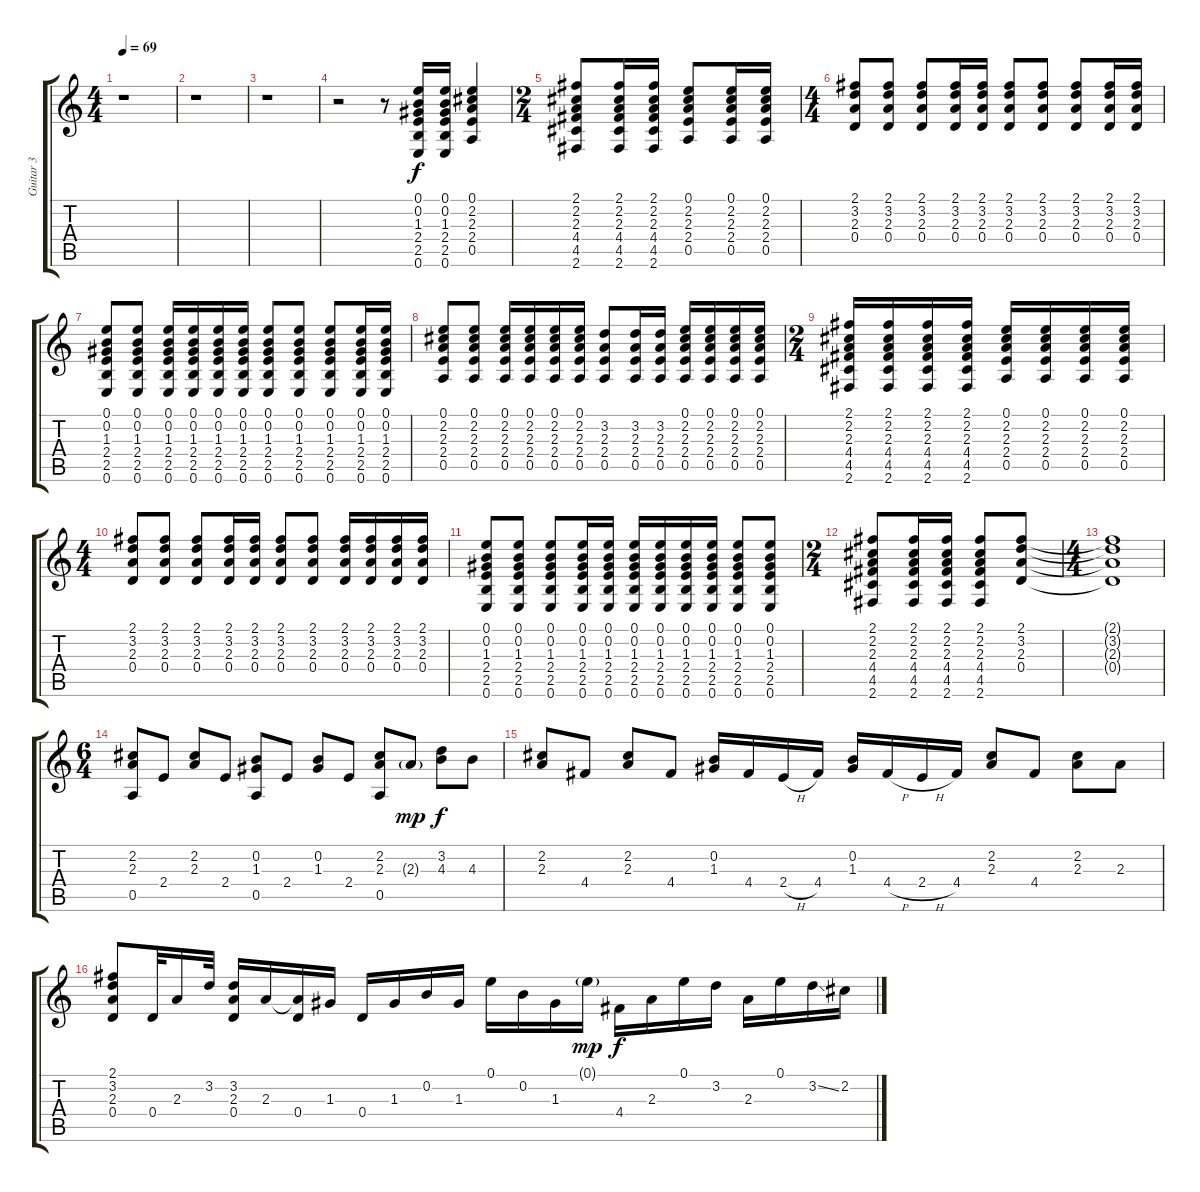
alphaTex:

\track ("Guitar 3" "Guitar 3") {instrument acousticguitarsteel}
\staff {score tabs}
\tuning (E4 B3 G3 D3 A2 E2) {hide}
\ts (4 4)
\tempo 69
\clef g2
\ks c
r.1{dy f} |
r.1 |
r.1 |
r.2 r.8 (0.1 0.2 1.3 2.4 2.5 0.6).16 (0.1 0.2 1.3 2.4 2.5 0.6).16 (0.1 2.2 2.3 2.4 0.5).4 |
\ts (2 4)
(2.1 2.2 2.3 4.4 4.5 2.6).8 (2.1 2.2 2.3 4.4 4.5 2.6).16 (2.1 2.2 2.3 4.4 4.5 2.6).16 (0.1 2.2 2.3 2.4 0.5).8 (0.1 2.2 2.3 2.4 0.5).16 (0.1 2.2 2.3 2.4 0.5).16 |
\ts (4 4)
(2.1 3.2 2.3 0.4).8 (2.1 3.2 2.3 0.4).8 (2.1 3.2 2.3 0.4).8 (2.1 3.2 2.3 0.4).16 (2.1 3.2 2.3 0.4).16 (2.1 3.2 2.3 0.4).8 (2.1 3.2 2.3 0.4).8 (2.1 3.2 2.3 0.4).8 (2.1 3.2 2.3 0.4).16 (2.1 3.2 2.3 0.4).16 |
(0.1 0.2 1.3 2.4 2.5 0.6).8 (0.1 0.2 1.3 2.4 2.5 0.6).8 (0.1 0.2 1.3 2.4 2.5 0.6).16 (0.1 0.2 1.3 2.4 2.5 0.6).16 (0.1 0.2 1.3 2.4 2.5 0.6).16 (0.1 0.2 1.3 2.4 2.5 0.6).16 (0.1 0.2 1.3 2.4 2.5 0.6).8 (0.1 0.2 1.3 2.4 2.5 0.6).8 (0.1 0.2 1.3 2.4 2.5 0.6).8 (0.1 0.2 1.3 2.4 2.5 0.6).16 (0.1 0.2 1.3 2.4 2.5 0.6).16 |
(0.1 2.2 2.3 2.4 0.5).8 (0.1 2.2 2.3 2.4 0.5).8 (0.1 2.2 2.3 2.4 0.5).16 (0.1 2.2 2.3 2.4 0.5).16 (0.1 2.2 2.3 2.4 0.5).16 (0.1 2.2 2.3 2.4 0.5).16 (3.2 2.3 2.4 0.5).8 (3.2 2.3 2.4 0.5).16 (3.2 2.3 2.4 0.5).16 (0.1 2.2 2.3 2.4 0.5).16 (0.1 2.2 2.3 2.4 0.5).16 (0.1 2.2 2.3 2.4 0.5).16 (0.1 2.2 2.3 2.4 0.5).16 |
\ts (2 4)
(2.1 2.2 2.3 4.4 4.5 2.6).16 (2.1 2.2 2.3 4.4 4.5 2.6).16 (2.1 2.2 2.3 4.4 4.5 2.6).16 (2.1 2.2 2.3 4.4 4.5 2.6).16 (0.1 2.2 2.3 2.4 0.5).16 (0.1 2.2 2.3 2.4 0.5).16 (0.1 2.2 2.3 2.4 0.5).16 (0.1 2.2 2.3 2.4 0.5).16 |
\ts (4 4)
(2.1 3.2 2.3 0.4).8 (2.1 3.2 2.3 0.4).8 (2.1 3.2 2.3 0.4).8 (2.1 3.2 2.3 0.4).16 (2.1 3.2 2.3 0.4).16 (2.1 3.2 2.3 0.4).8 (2.1 3.2 2.3 0.4).8 (2.1 3.2 2.3 0.4).16 (2.1 3.2 2.3 0.4).16 (2.1 3.2 2.3 0.4).16 (2.1 3.2 2.3 0.4).16 |
(0.1 0.2 1.3 2.4 2.5 0.6).8 (0.1 0.2 1.3 2.4 2.5 0.6).8 (0.1 0.2 1.3 2.4 2.5 0.6).8 (0.1 0.2 1.3 2.4 2.5 0.6).16 (0.1 0.2 1.3 2.4 2.5 0.6).16 (0.1 0.2 1.3 2.4 2.5 0.6).16 (0.1 0.2 1.3 2.4 2.5 0.6).16 (0.1 0.2 1.3 2.4 2.5 0.6).16 (0.1 0.2 1.3 2.4 2.5 0.6).16 (0.1 0.2 1.3 2.4 2.5 0.6).8 (0.1 0.2 1.3 2.4 2.5 0.6).8 |
\ts (2 4)
(2.1 2.2 2.3 4.4 4.5 2.6).8 (2.1 2.2 2.3 4.4 4.5 2.6).16 (2.1 2.2 2.3 4.4 4.5 2.6).16 (2.1 2.2 2.3 4.4 4.5 2.6).8 (2.1 3.2 2.3 0.4).8 |
\ts (4 4)
(2.1{t} 3.2{t} 2.3{t} 0.4{t}).1 |
\ts (6 4)
(2.2 2.3 0.5).8 2.4.8 (2.2 2.3).8 2.4.8 (0.2 1.3 0.5).8 2.4.8 (0.2 1.3).8 2.4.8 (2.2 2.3 0.5).8 2.3{g}.8{dy mp} (3.2 4.3).8{dy f} 4.3.8 |
(2.2 2.3).8 4.4.8 (2.2 2.3).8 4.4.8 (0.2 1.3).16 4.4.16 2.4{h}.16 4.4.16 (0.2 1.3).16 4.4{h}.16 2.4{h}.16 4.4.16 (2.2 2.3).8 4.4.8 (2.2 2.3).8 2.3.8 |
(2.1 3.2 2.3 0.4).8 0.4.32 2.3.16 3.2.32 (3.2 2.3 0.4).16 2.3.16 (2.3{t} 0.4).16 1.3.16 0.4.16 1.3.16 0.2.16 1.3.16 0.1.16 0.2.16 1.3.16 0.1{g}.16{dy mp} 4.4.16{dy f} 2.3.16 0.1.16 3.2.16 2.3.16 0.1.16 3.2{ss}.16 2.2.16
